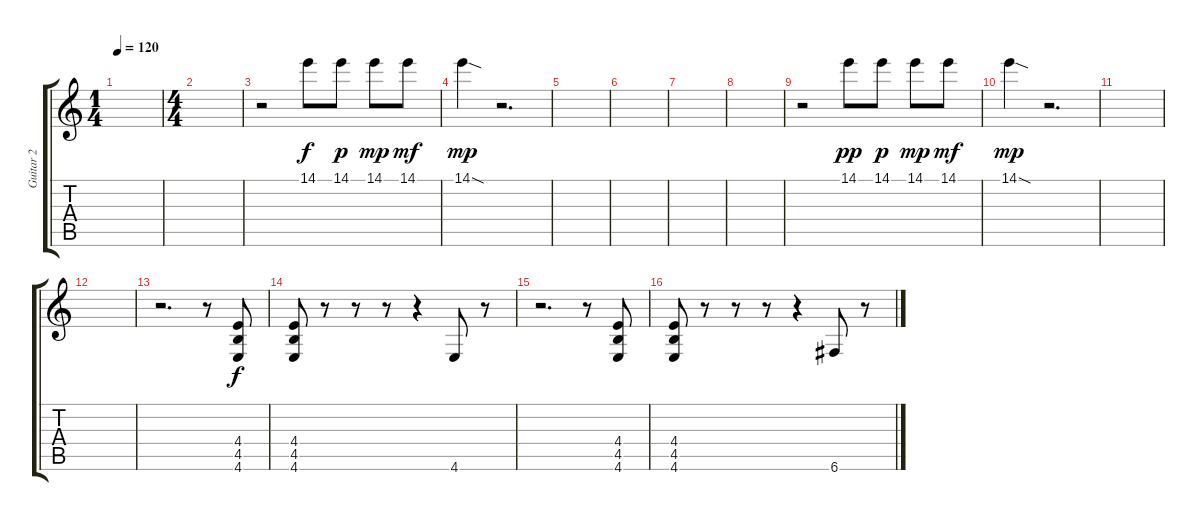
\track ("Guitar 2" "Guitar 2") {instrument distortionguitar}
\staff {score tabs}
\tuning (D4 A3 F3 C3 G2 C2) {hide}
\ts (1 4)
\tempo 120
\clef g2
\ks c
|
\ts (4 4)
|
r.2 14.1.8 14.1.8{dy p} 14.1.8{dy mp} 14.1.8{dy mf} |
14.1{sod}.4{dy mp} r.2{d} |
|
|
|
|
r.2 14.1.8{dy pp} 14.1.8{dy p} 14.1.8{dy mp} 14.1.8{dy mf} |
14.1{sod}.4{dy mp} r.2{d} |
|
|
r.2{d} r.8 (4.4 4.5 4.6).8{dy f volume 13} |
(4.4 4.5 4.6).8 r.8 r.8 r.8 r.4 4.6.8 r.8 |
r.2{d} r.8 (4.4 4.5 4.6).8{volume 13} |
(4.4 4.5 4.6).8 r.8 r.8 r.8 r.4 6.6.8 r.8
